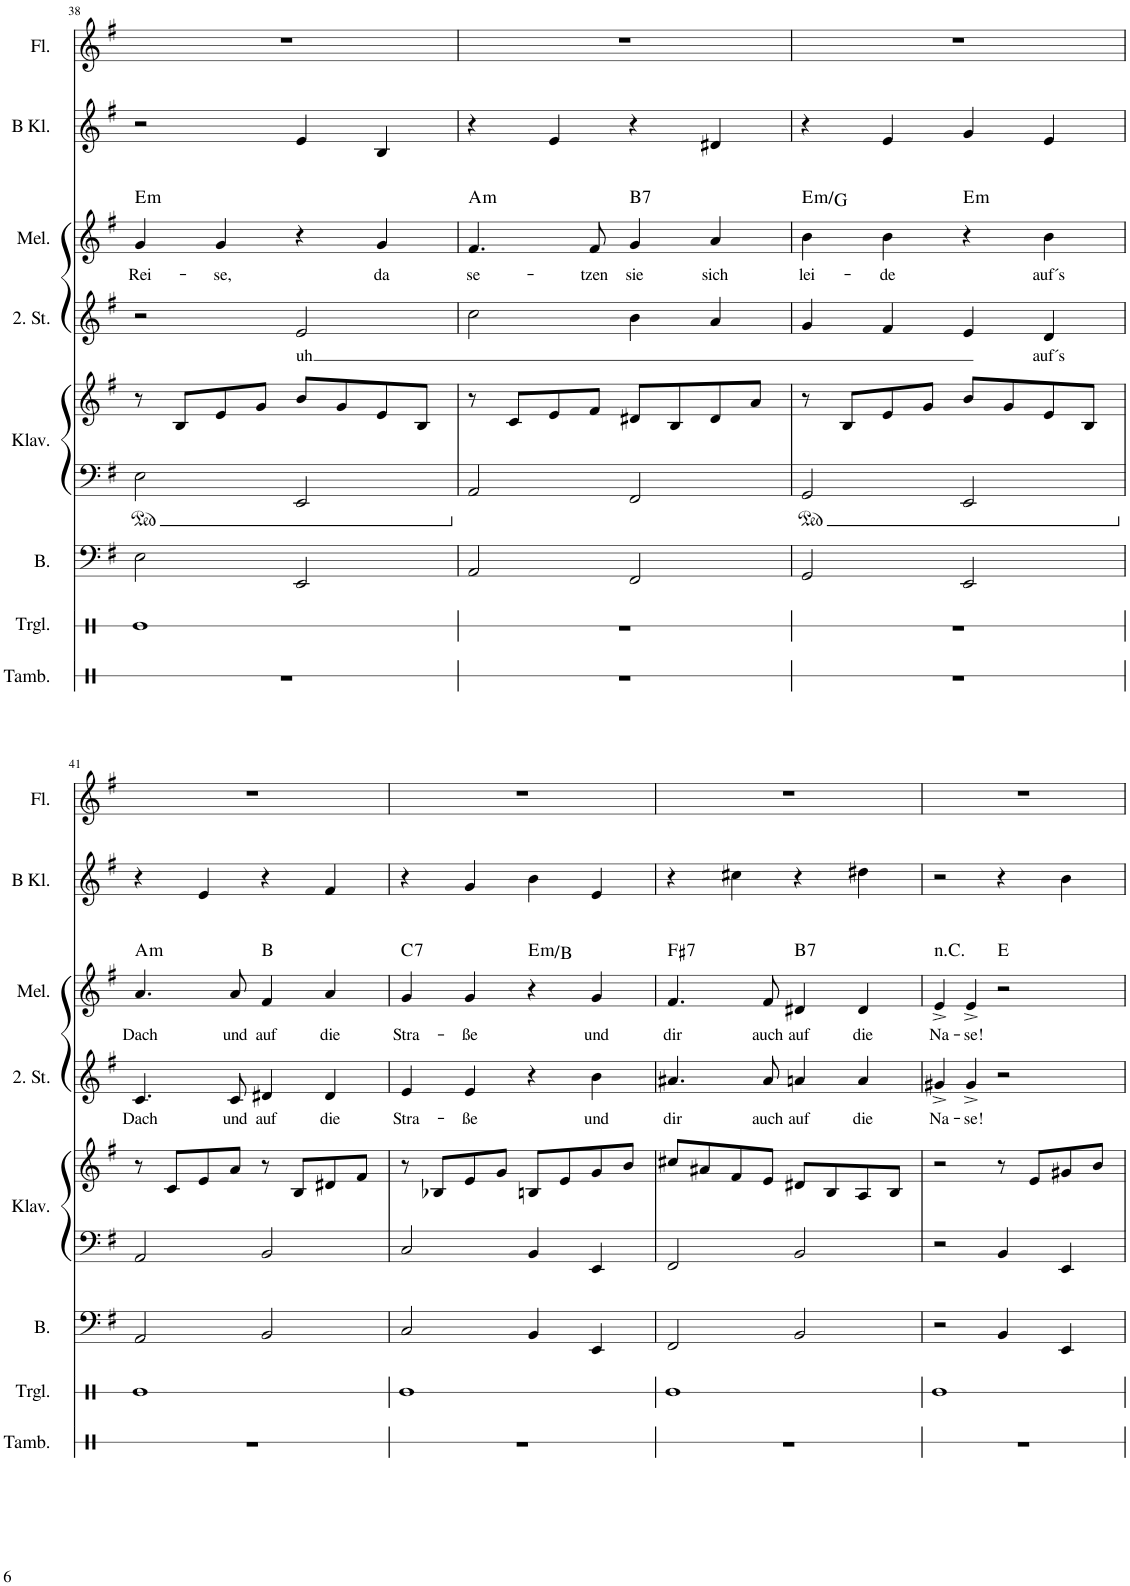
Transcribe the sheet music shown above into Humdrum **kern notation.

**kern	**kern	**kern	**kern	**kern	**kern	**text	**kern	**text	**harte	**kern	**kern
*part8	*part7	*part6	*part5	*part5	*part4	*part4	*part3	*part3	*part3	*part2	*part1
*staff9	*staff8	*staff7	*staff6	*staff5	*staff4	*staff4	*staff3	*staff3	*	*staff2	*staff1
*I"Tamburin	*I"Triangel	*I"Bass	*I"Klavier	*	*I"2. Stimme	*	*I"Melodie	*	*	*I"B Klarinette	*I"Flöte
*I'Tamb.	*I'Trgl.	*I'B.	*I'Klav.	*	*I'2. St.	*	*I'Mel.	*	*	*I'B Kl.	*I'Fl.
!!LO:PB:g=z
*clefX	*clefX	*clefF4	*clefF4	*clefG2	*clefG2	*	*clefG2	*	*	*clefG2	*clefG2
*	*	*	*	*	*	*	*	*	*	*ITrd1c2	*
*k[]	*k[]	*k[f#]	*k[f#]	*k[f#]	*k[f#]	*	*k[f#]	*	*	*k[f#]	*k[f#]
=38	=38	=38	=38	=38	=38	=38	=38	=38	=38	=38	=38
!	!	!	!	!	!	!	!	!LO:LY:b	!LO:H:kt=m	!	!
1r	1Re	2E\	2E\	8r	2r	.	4g/	Rei-	E:min	2r	1r
.	.	.	.	8B/L	.	.	.	.	.	.	.
!	!	!	!	!	!	!	!	!LO:LY:b	!	!	!
.	.	.	.	8e/	.	.	4g/	-se,	.	.	.
.	.	.	.	8g/J	.	.	.	.	.	.	.
!	!	!	!	!	!	!LO:LY:b	!	!	!	!	!
.	.	2EE/	2EE/	8b/L	2e/	uh	4r	.	.	4e/	.
.	.	.	.	8g/	.	.	.	.	.	.	.
!	!	!	!	!	!	!	!	!LO:LY:b	!	!	!
.	.	.	.	8e/	.	.	4g/	da	.	4B/	.
.	.	.	.	8B/J	.	.	.	.	.	.	.
=39	=39	=39	=39	=39	=39	=39	=39	=39	=39	=39	=39
!	!	!	!	!	!	!	!	!LO:LY:b	!LO:H:kt=m	!	!
1r	1r	2AA/	2AA/	8r	2cc\	.	4.f#/	se-	A:min	4r	1r
.	.	.	.	8c/L	.	.	.	.	.	.	.
.	.	.	.	8e/	.	.	.	.	.	4e/	.
!	!	!	!	!	!	!	!	!LO:LY:b	!	!	!
.	.	.	.	8f#/J	.	.	8f#/	-tzen	.	.	.
!	!	!	!	!	!	!	!	!LO:LY:b	!LO:H:kt=7	!	!
.	.	2FF#/	2FF#/	8d#X/L	4b\	.	4g/	sie	B:7	4r	.
.	.	.	.	8B/	.	.	.	.	.	.	.
!	!	!	!	!	!	!	!	!LO:LY:b	!	!	!
.	.	.	.	8d#/	4a/	.	4a/	sich	.	4d#X/	.
.	.	.	.	8a/J	.	.	.	.	.	.	.
=40	=40	=40	=40	=40	=40	=40	=40	=40	=40	=40	=40
!	!	!	!	!	!	!	!	!LO:LY:b	!LO:H:kt=m	!	!
1r	1r	2GG/	2GG/	8r	4g/	.	4b\	lei-	E:min/b3	4r	1r
.	.	.	.	8B/L	.	.	.	.	.	.	.
!	!	!	!	!	!	!	!	!LO:LY:b	!	!	!
.	.	.	.	8e/	4f#/	.	4b\	-de	.	4e/	.
.	.	.	.	8g/J	.	.	.	.	.	.	.
!	!	!	!	!	!	!	!	!	!LO:H:kt=m	!	!
.	.	2EE/	2EE/	8b/L	4e/	.	4r	.	E:min	4g/	.
.	.	.	.	8g/	.	.	.	.	.	.	.
!	!	!	!	!	!	!LO:LY:b	!	!LO:LY:b	!	!	!
.	.	.	.	8e/	4d/	auf´s	4b\	auf´s	.	4e/	.
.	.	.	.	8B/J	.	.	.	.	.	.	.
!!LO:LB:g=z
=41	=41	=41	=41	=41	=41	=41	=41	=41	=41	=41	=41
!	!	!	!	!	!	!LO:LY:b	!	!LO:LY:b	!LO:H:kt=m	!	!
1r	1Re	2AA/	2AA/	8r	4.c/	Dach	4.a/	Dach	A:min	4r	1r
.	.	.	.	8c/L	.	.	.	.	.	.	.
.	.	.	.	8e/	.	.	.	.	.	4e/	.
!	!	!	!	!	!	!LO:LY:b	!	!LO:LY:b	!	!	!
.	.	.	.	8a/J	8c/	und	8a/	und	.	.	.
!	!	!	!	!	!	!LO:LY:b	!	!LO:LY:b	!	!	!
.	.	2BB/	2BB/	8r	4d#X/	auf	4f#/	auf	B:maj	4r	.
.	.	.	.	8B/L	.	.	.	.	.	.	.
!	!	!	!	!	!	!LO:LY:b	!	!LO:LY:b	!	!	!
.	.	.	.	8d#X/	4d#/	die	4a/	die	.	4f#/	.
.	.	.	.	8f#/J	.	.	.	.	.	.	.
=42	=42	=42	=42	=42	=42	=42	=42	=42	=42	=42	=42
!	!	!	!	!	!	!LO:LY:b	!	!LO:LY:b	!LO:H:kt=7	!	!
1r	1Re	2C/	2C/	8r	4e/	Stra-	4g/	Stra-	C:7	4r	1r
.	.	.	.	8B-X/L	.	.	.	.	.	.	.
!	!	!	!	!	!	!LO:LY:b	!	!LO:LY:b	!	!	!
.	.	.	.	8e/	4e/	-ße	4g/	-ße	.	4g/	.
.	.	.	.	8g/J	.	.	.	.	.	.	.
!	!	!	!	!	!	!	!	!	!LO:H:kt=m	!	!
.	.	4BB/	4BB/	8Bn/L	4r	.	4r	.	E:min/5	4b\	.
.	.	.	.	8e/	.	.	.	.	.	.	.
!	!	!	!	!	!	!LO:LY:b	!	!LO:LY:b	!	!	!
.	.	4EE/	4EE/	8g/	4b\	und	4g/	und	.	4e/	.
.	.	.	.	8b/J	.	.	.	.	.	.	.
=43	=43	=43	=43	=43	=43	=43	=43	=43	=43	=43	=43
!	!	!	!	!	!	!LO:LY:b	!	!LO:LY:b	!LO:H:kt=7	!	!
1r	1Re	2FF#/	2FF#/	8cc#X/L	4.a#X/	dir	4.f#/	dir	F#:7	4r	1r
.	.	.	.	8a#X/	.	.	.	.	.	.	.
.	.	.	.	8f#/	.	.	.	.	.	4cc#X\	.
!	!	!	!	!	!	!LO:LY:b	!	!LO:LY:b	!	!	!
.	.	.	.	8e/J	8a#/	auch	8f#/	auch	.	.	.
!	!	!	!	!	!	!LO:LY:b	!	!LO:LY:b	!LO:H:kt=7	!	!
.	.	2BB/	2BB/	8d#X/L	4an/	auf	4d#X/	auf	B:7	4r	.
.	.	.	.	8B/	.	.	.	.	.	.	.
!	!	!	!	!	!	!LO:LY:b	!	!LO:LY:b	!	!	!
.	.	.	.	8A/	4a/	die	4d#/	die	.	4dd#X\	.
.	.	.	.	8B/J	.	.	.	.	.	.	.
=44	=44	=44	=44	=44	=44	=44	=44	=44	=44	=44	=44
!	!	!	!	!	!	!LO:LY:b	!	!LO:LY:b	!LO:H:kt=n.C.	!	!
1r	1Re	2r	2r	2r	4g#X^/	Na-	4e^/	Na-	N	2r	1r
!	!	!	!	!	!	!LO:LY:b	!	!LO:LY:b	!	!	!
.	.	.	.	.	4g#^/	-se!	4e^/	-se!	.	.	.
.	.	4BB/	4BB/	8r	2r	.	2r	.	E:maj	4r	.
.	.	.	.	8e/L	.	.	.	.	.	.	.
.	.	4EE/	4EE/	8g#X/	.	.	.	.	.	4b\	.
.	.	.	.	8b/J	.	.	.	.	.	.	.
=	=	=	=	=	=	=	=	=	=	=	=
*-	*-	*-	*-	*-	*-	*-	*-	*-	*-	*-	*-
